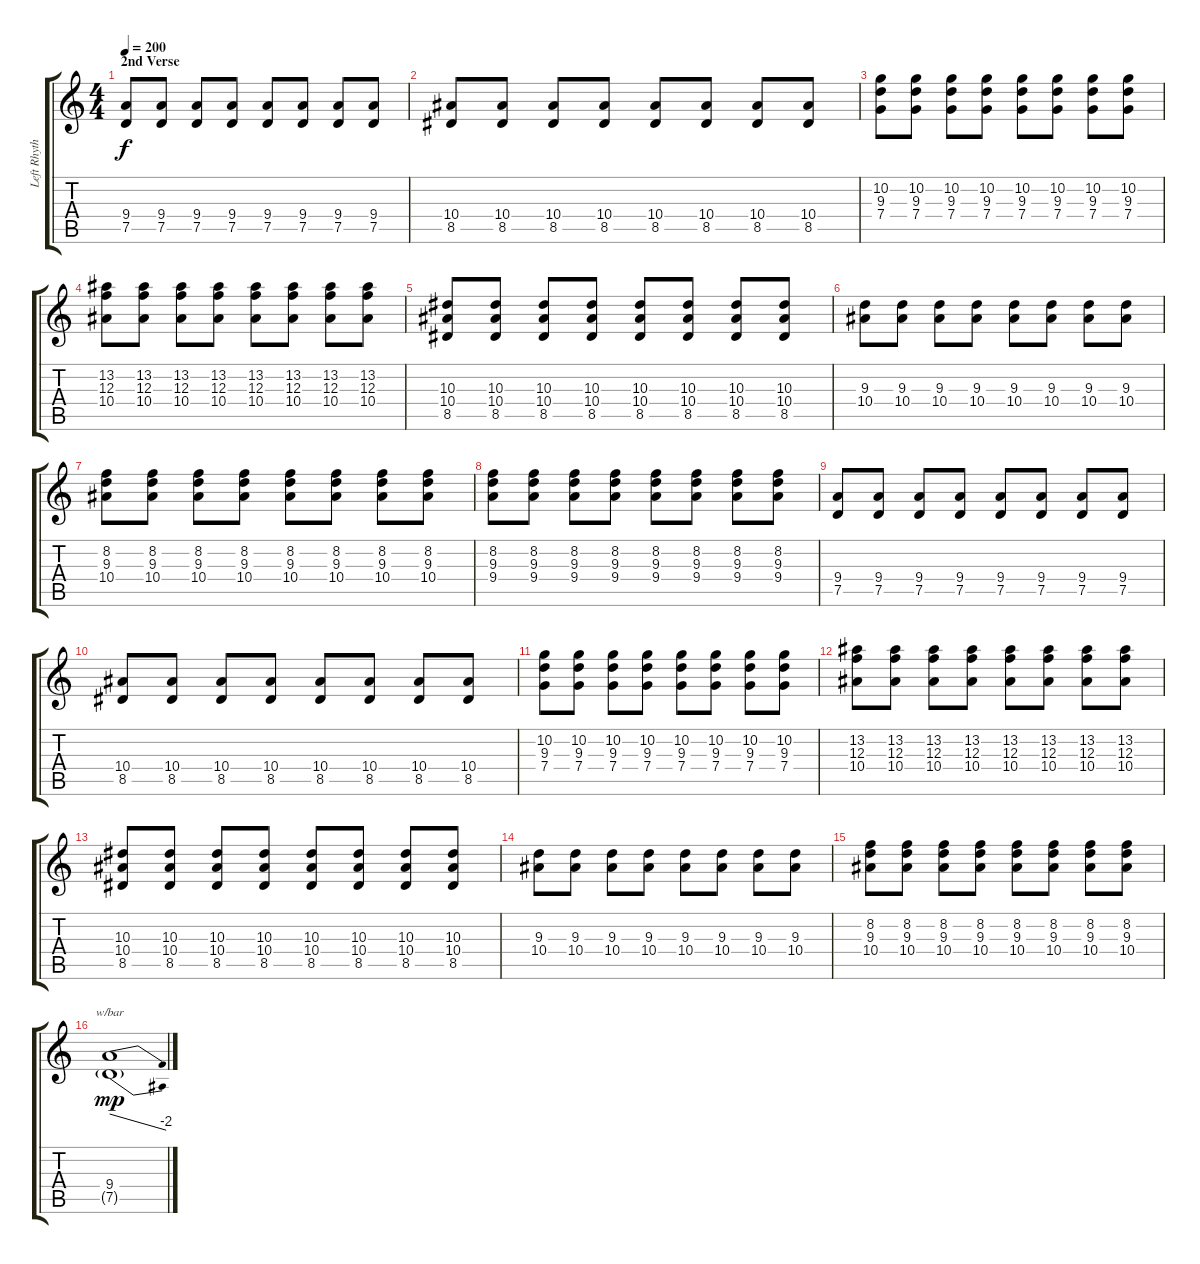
\track ("Left Rhythm Gtr" "Left Rhyth") {instrument overdrivenguitar}
\staff {score tabs}
\tuning (D4 A3 F3 C3 G2 D2) {hide}
\ts (4 4)
\section ("" "2nd Verse")
\tempo 200
\clef g2
\ks c
(9.4 7.5).8{dy f} (9.4 7.5).8 (9.4 7.5).8 (9.4 7.5).8 (9.4 7.5).8 (9.4 7.5).8 (9.4 7.5).8 (9.4 7.5).8 |
(10.4 8.5).8 (10.4 8.5).8 (10.4 8.5).8 (10.4 8.5).8 (10.4 8.5).8 (10.4 8.5).8 (10.4 8.5).8 (10.4 8.5).8 |
(10.2 9.3 7.4).8 (10.2 9.3 7.4).8 (10.2 9.3 7.4).8 (10.2 9.3 7.4).8 (10.2 9.3 7.4).8 (10.2 9.3 7.4).8 (10.2 9.3 7.4).8 (10.2 9.3 7.4).8 |
(13.2 12.3 10.4).8 (13.2 12.3 10.4).8 (13.2 12.3 10.4).8 (13.2 12.3 10.4).8 (13.2 12.3 10.4).8 (13.2 12.3 10.4).8 (13.2 12.3 10.4).8 (13.2 12.3 10.4).8 |
(10.3 10.4 8.5).8 (10.3 10.4 8.5).8 (10.3 10.4 8.5).8 (10.3 10.4 8.5).8 (10.3 10.4 8.5).8 (10.3 10.4 8.5).8 (10.3 10.4 8.5).8 (10.3 10.4 8.5).8 |
(9.3 10.4).8 (9.3 10.4).8 (9.3 10.4).8 (9.3 10.4).8 (9.3 10.4).8 (9.3 10.4).8 (9.3 10.4).8 (9.3 10.4).8 |
(8.2 9.3 10.4).8 (8.2 9.3 10.4).8 (8.2 9.3 10.4).8 (8.2 9.3 10.4).8 (8.2 9.3 10.4).8 (8.2 9.3 10.4).8 (8.2 9.3 10.4).8 (8.2 9.3 10.4).8 |
(8.2 9.3 9.4).8 (8.2 9.3 9.4).8 (8.2 9.3 9.4).8 (8.2 9.3 9.4).8 (8.2 9.3 9.4).8 (8.2 9.3 9.4).8 (8.2 9.3 9.4).8 (8.2 9.3 9.4).8 |
(9.4 7.5).8 (9.4 7.5).8 (9.4 7.5).8 (9.4 7.5).8 (9.4 7.5).8 (9.4 7.5).8 (9.4 7.5).8 (9.4 7.5).8 |
(10.4 8.5).8 (10.4 8.5).8 (10.4 8.5).8 (10.4 8.5).8 (10.4 8.5).8 (10.4 8.5).8 (10.4 8.5).8 (10.4 8.5).8 |
(10.2 9.3 7.4).8 (10.2 9.3 7.4).8 (10.2 9.3 7.4).8 (10.2 9.3 7.4).8 (10.2 9.3 7.4).8 (10.2 9.3 7.4).8 (10.2 9.3 7.4).8 (10.2 9.3 7.4).8 |
(13.2 12.3 10.4).8 (13.2 12.3 10.4).8 (13.2 12.3 10.4).8 (13.2 12.3 10.4).8 (13.2 12.3 10.4).8 (13.2 12.3 10.4).8 (13.2 12.3 10.4).8 (13.2 12.3 10.4).8 |
(10.3 10.4 8.5).8 (10.3 10.4 8.5).8 (10.3 10.4 8.5).8 (10.3 10.4 8.5).8 (10.3 10.4 8.5).8 (10.3 10.4 8.5).8 (10.3 10.4 8.5).8 (10.3 10.4 8.5).8 |
(9.3 10.4).8 (9.3 10.4).8 (9.3 10.4).8 (9.3 10.4).8 (9.3 10.4).8 (9.3 10.4).8 (9.3 10.4).8 (9.3 10.4).8 |
(8.2 9.3 10.4).8 (8.2 9.3 10.4).8 (8.2 9.3 10.4).8 (8.2 9.3 10.4).8 (8.2 9.3 10.4).8 (8.2 9.3 10.4).8 (8.2 9.3 10.4).8 (8.2 9.3 10.4).8 |
(9.4 7.5{g}).1{tbe (dive default 0 0 60 -8) dy mp}
